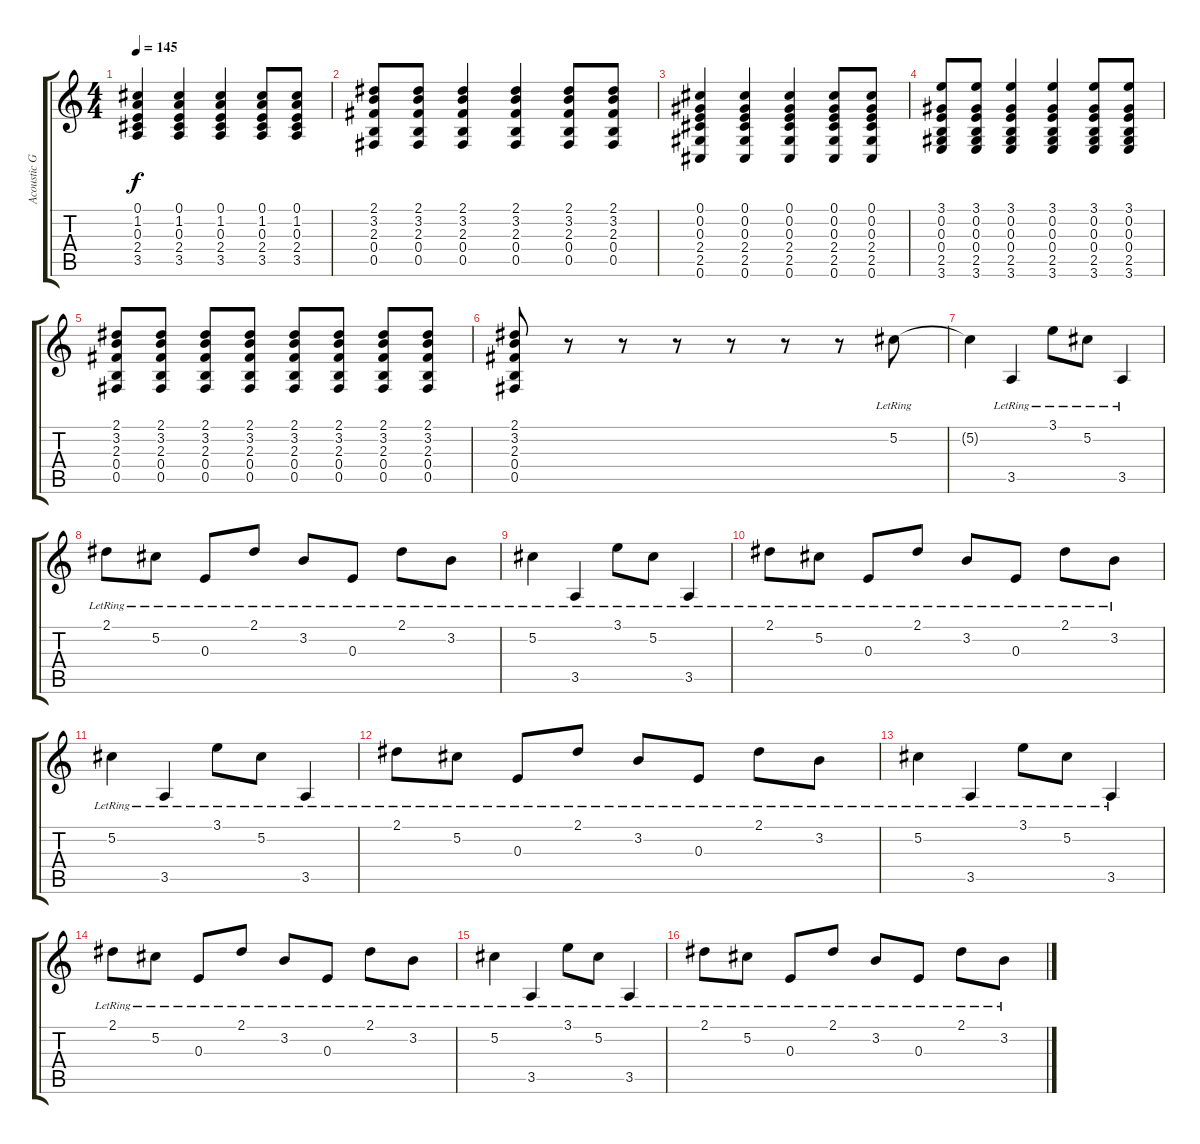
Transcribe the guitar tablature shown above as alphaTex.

\track ("Acoustic Guitar" "Acoustic G") {instrument acousticguitarsteel}
\staff {score tabs}
\tuning (Db4 Ab3 E3 B2 Gb2 Db2) {hide}
\ts (4 4)
\tempo 145
\clef g2
\ks c
(0.1 1.2 0.3 2.4 3.5).4{dy f} (0.1 1.2 0.3 2.4 3.5).4 (0.1 1.2 0.3 2.4 3.5).4 (0.1 1.2 0.3 2.4 3.5).8 (0.1 1.2 0.3 2.4 3.5).8 |
(2.1 3.2 2.3 0.4 0.5).8 (2.1 3.2 2.3 0.4 0.5).8 (2.1 3.2 2.3 0.4 0.5).4 (2.1 3.2 2.3 0.4 0.5).4 (2.1 3.2 2.3 0.4 0.5).8 (2.1 3.2 2.3 0.4 0.5).8 |
(0.1 0.2 0.3 2.4 2.5 0.6).4 (0.1 0.2 0.3 2.4 2.5 0.6).4 (0.1 0.2 0.3 2.4 2.5 0.6).4 (0.1 0.2 0.3 2.4 2.5 0.6).8 (0.1 0.2 0.3 2.4 2.5 0.6).8 |
(3.1 0.2 0.3 0.4 2.5 3.6).8 (3.1 0.2 0.3 0.4 2.5 3.6).8 (3.1 0.2 0.3 0.4 2.5 3.6).4 (3.1 0.2 0.3 0.4 2.5 3.6).4 (3.1 0.2 0.3 0.4 2.5 3.6).8 (3.1 0.2 0.3 0.4 2.5 3.6).8 |
(2.1 3.2 2.3 0.4 0.5).8 (2.1 3.2 2.3 0.4 0.5).8 (2.1 3.2 2.3 0.4 0.5).8 (2.1 3.2 2.3 0.4 0.5).8 (2.1 3.2 2.3 0.4 0.5).8 (2.1 3.2 2.3 0.4 0.5).8 (2.1 3.2 2.3 0.4 0.5).8 (2.1 3.2 2.3 0.4 0.5).8 |
(2.1 3.2 2.3 0.4 0.5).8 r.8 r.8 r.8 r.8 r.8 r.8 5.2{lr}.8 |
5.2{t}.4 3.5{lr}.4 3.1{lr}.8 5.2{lr}.8 3.5{lr}.4 |
2.1{lr}.8 5.2{lr}.8 0.3{lr}.8 2.1{lr}.8 3.2{lr}.8 0.3{lr}.8 2.1{lr}.8 3.2{lr}.8 |
5.2{lr}.4{volume 6} 3.5{lr}.4 3.1{lr}.8 5.2{lr}.8 3.5{lr}.4 |
2.1{lr}.8 5.2{lr}.8 0.3{lr}.8 2.1{lr}.8 3.2{lr}.8 0.3{lr}.8 2.1{lr}.8 3.2{lr}.8 |
5.2{lr}.4 3.5{lr}.4 3.1{lr}.8 5.2{lr}.8 3.5{lr}.4 |
2.1{lr}.8 5.2{lr}.8 0.3{lr}.8 2.1{lr}.8 3.2{lr}.8 0.3{lr}.8 2.1{lr}.8 3.2{lr}.8 |
5.2{lr}.4{volume 3} 3.5{lr}.4 3.1{lr}.8 5.2{lr}.8 3.5{lr}.4 |
2.1{lr}.8 5.2{lr}.8 0.3{lr}.8 2.1{lr}.8 3.2{lr}.8 0.3{lr}.8 2.1{lr}.8 3.2{lr}.8 |
5.2{lr}.4 3.5{lr}.4 3.1{lr}.8 5.2{lr}.8 3.5{lr}.4 |
2.1{lr}.8 5.2{lr}.8 0.3{lr}.8 2.1{lr}.8 3.2{lr}.8 0.3{lr}.8 2.1{lr}.8 3.2{lr}.8
